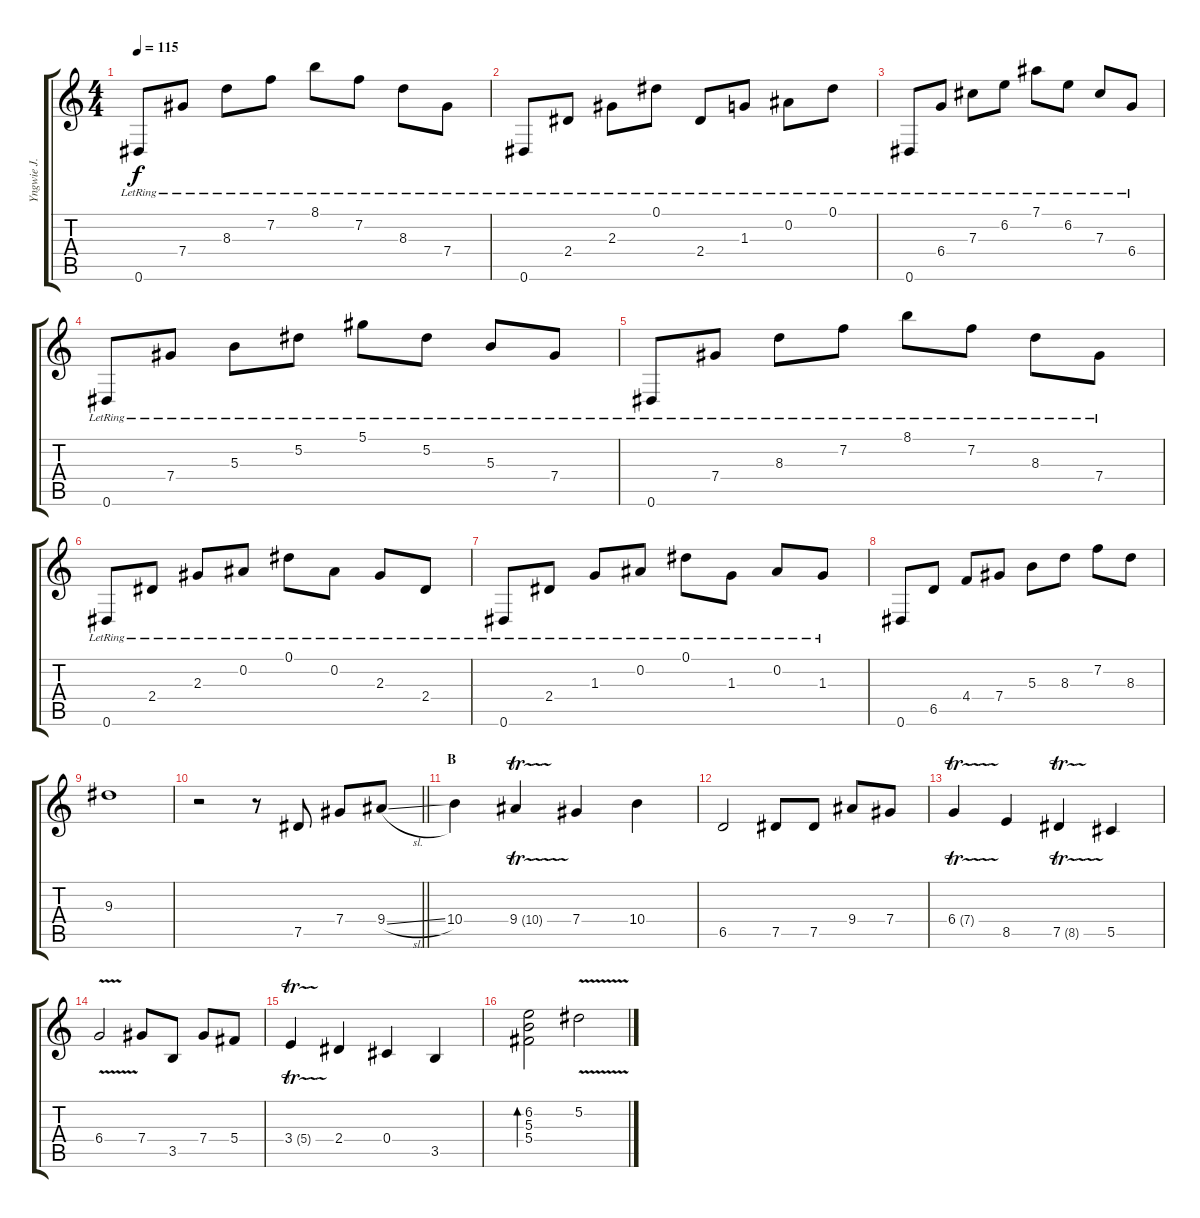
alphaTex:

\track ("Yngwie J. Malmsteen" "Yngwie J. ") {instrument acousticguitarnylon}
\staff {score tabs}
\tuning (Eb4 Bb3 Gb3 Db3 Ab2 Eb2) {hide}
\ts (4 4)
\tempo 115
\clef g2
\ks c
0.6{lr}.8{dy f} 7.4{lr}.8 8.3{lr}.8 7.2{lr}.8 8.1{lr}.8 7.2{lr}.8 8.3{lr}.8 7.4{lr}.8 |
0.6{lr}.8 2.4{lr}.8 2.3{lr}.8 0.1{lr}.8 2.4{lr}.8 1.3{lr}.8 0.2{lr}.8 0.1{lr}.8 |
0.6{lr}.8 6.4{lr}.8 7.3{lr}.8 6.2{lr}.8 7.1{lr}.8 6.2{lr}.8 7.3{lr}.8 6.4{lr}.8 |
0.6{lr}.8 7.4{lr}.8 5.3{lr}.8 5.2{lr}.8 5.1{lr}.8 5.2{lr}.8 5.3{lr}.8 7.4{lr}.8 |
0.6{lr}.8 7.4{lr}.8 8.3{lr}.8 7.2{lr}.8 8.1{lr}.8 7.2{lr}.8 8.3{lr}.8 7.4{lr}.8 |
0.6{lr}.8 2.4{lr}.8 2.3{lr}.8 0.2{lr}.8 0.1{lr}.8 0.2{lr}.8 2.3{lr}.8 2.4{lr}.8 |
0.6{lr}.8 2.4{lr}.8 1.3{lr}.8 0.2{lr}.8 0.1{lr}.8 1.3{lr}.8 0.2{lr}.8 1.3{lr}.8 |
0.6.8 6.5.8 4.4.8 7.4.8 5.3.8 8.3.8 7.2.8 8.3.8 |
9.3.1 |
\barLineRight lightlight
r.2 r.8 7.5.8 7.4.8 9.4{sl}.8 |
\section ("" "B")
10.4.4 9.4{tr (10 32)}.4 7.4.4 10.4.4 |
6.5.2 7.5.8 7.5.8 9.4.8 7.4.8 |
6.4{tr (7 32)}.4 8.5.4 7.5{tr (8 32)}.4 5.5.4 |
6.4{v}.2 7.4.8 3.5.8 7.4.8 5.4.8 |
3.4{tr (5 32)}.4 2.4.4 0.4.4 3.5.4 |
(6.2 5.3 5.4).2{bd 240} 5.2{v}.2
